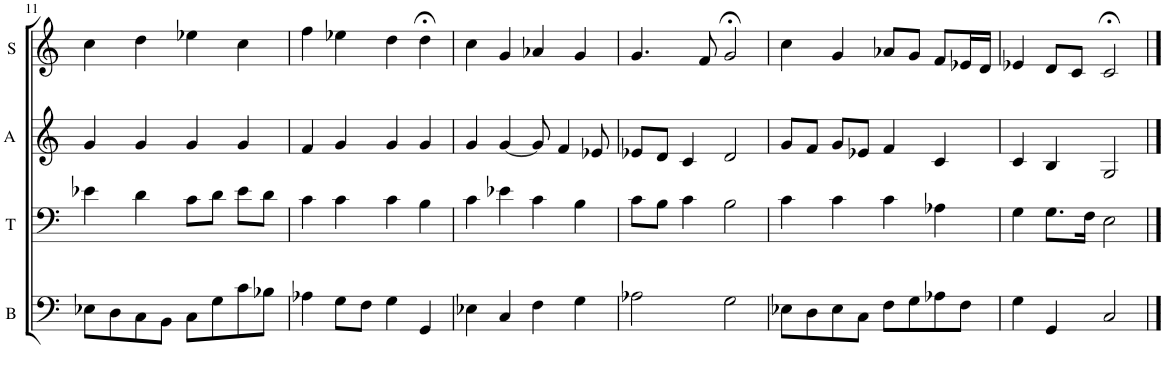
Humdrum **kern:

**kern	**kern	**kern	**kern
*part4	*part3	*part2	*part1
*staff4	*staff3	*staff2	*staff1
*I"B	*I"T	*I"A	*I"S
*I'B	*I'T	*I'A	*I'S
!!LO:PB:g=z
*clefF4	*clefF4	*clefG2	*clefG2
*k[]	*k[]	*k[]	*k[]
*M4/4	*M4/4	*M4/4	*M4/4
=11	=11	=11	=11
8E-X\L	4e-X\	4g/	4cc\
8D\	.	.	.
8C\	4d\	4g/	4dd\
8BB\J	.	.	.
8C\L	8c\L	4g/	4ee-X\
8G\	8d\J	.	.
8c\	8e-\L	4g/	4cc\
8B-X\J	8d\J	.	.
=12	=12	=12	=12
4A-X\	4c\	4f/	4ff\
8G\L	4c\	4g/	4ee-X\
8F\J	.	.	.
4G\	4c\	4g/	4dd\
4GG/	4B\	4g/	4dd;<\
=13	=13	=13	=13
4E-X\	4c\	4g/	4cc\
4C/	4e-X\	[4g/	4g/
4F\	4c\	8g/]	4a-X/
.	.	4f/	.
4G\	4B\	.	4g/
.	.	8e-X/	.
=14	=14	=14	=14
2A-X\	8c\L	8e-X/L	4.g/
.	8B\J	8d/J	.
.	4c\	4c/	.
.	.	.	8f/
2G\	2B\	2d/	2g;</
=15	=15	=15	=15
8E-X\L	4c\	8g/L	4cc\
8D\	.	8f/J	.
8E-\	4c\	8g/L	4g/
8C\J	.	8e-X/J	.
8F\L	4c\	4f/	8a-X/L
8G\	.	.	8g/J
8A-X\	4A-X\	4c/	8f/L
8F\J	.	.	16e-X/L
.	.	.	16d/JJ
=16	=16	=16	=16
4G\	4G\	4c/	4e-X/
4GG/	8.G\L	4B/	8d/L
.	.	.	8c/J
.	16F\Jk	.	.
2C/	2E\	2G/	2c;</
==	==	==	==
*-	*-	*-	*-
